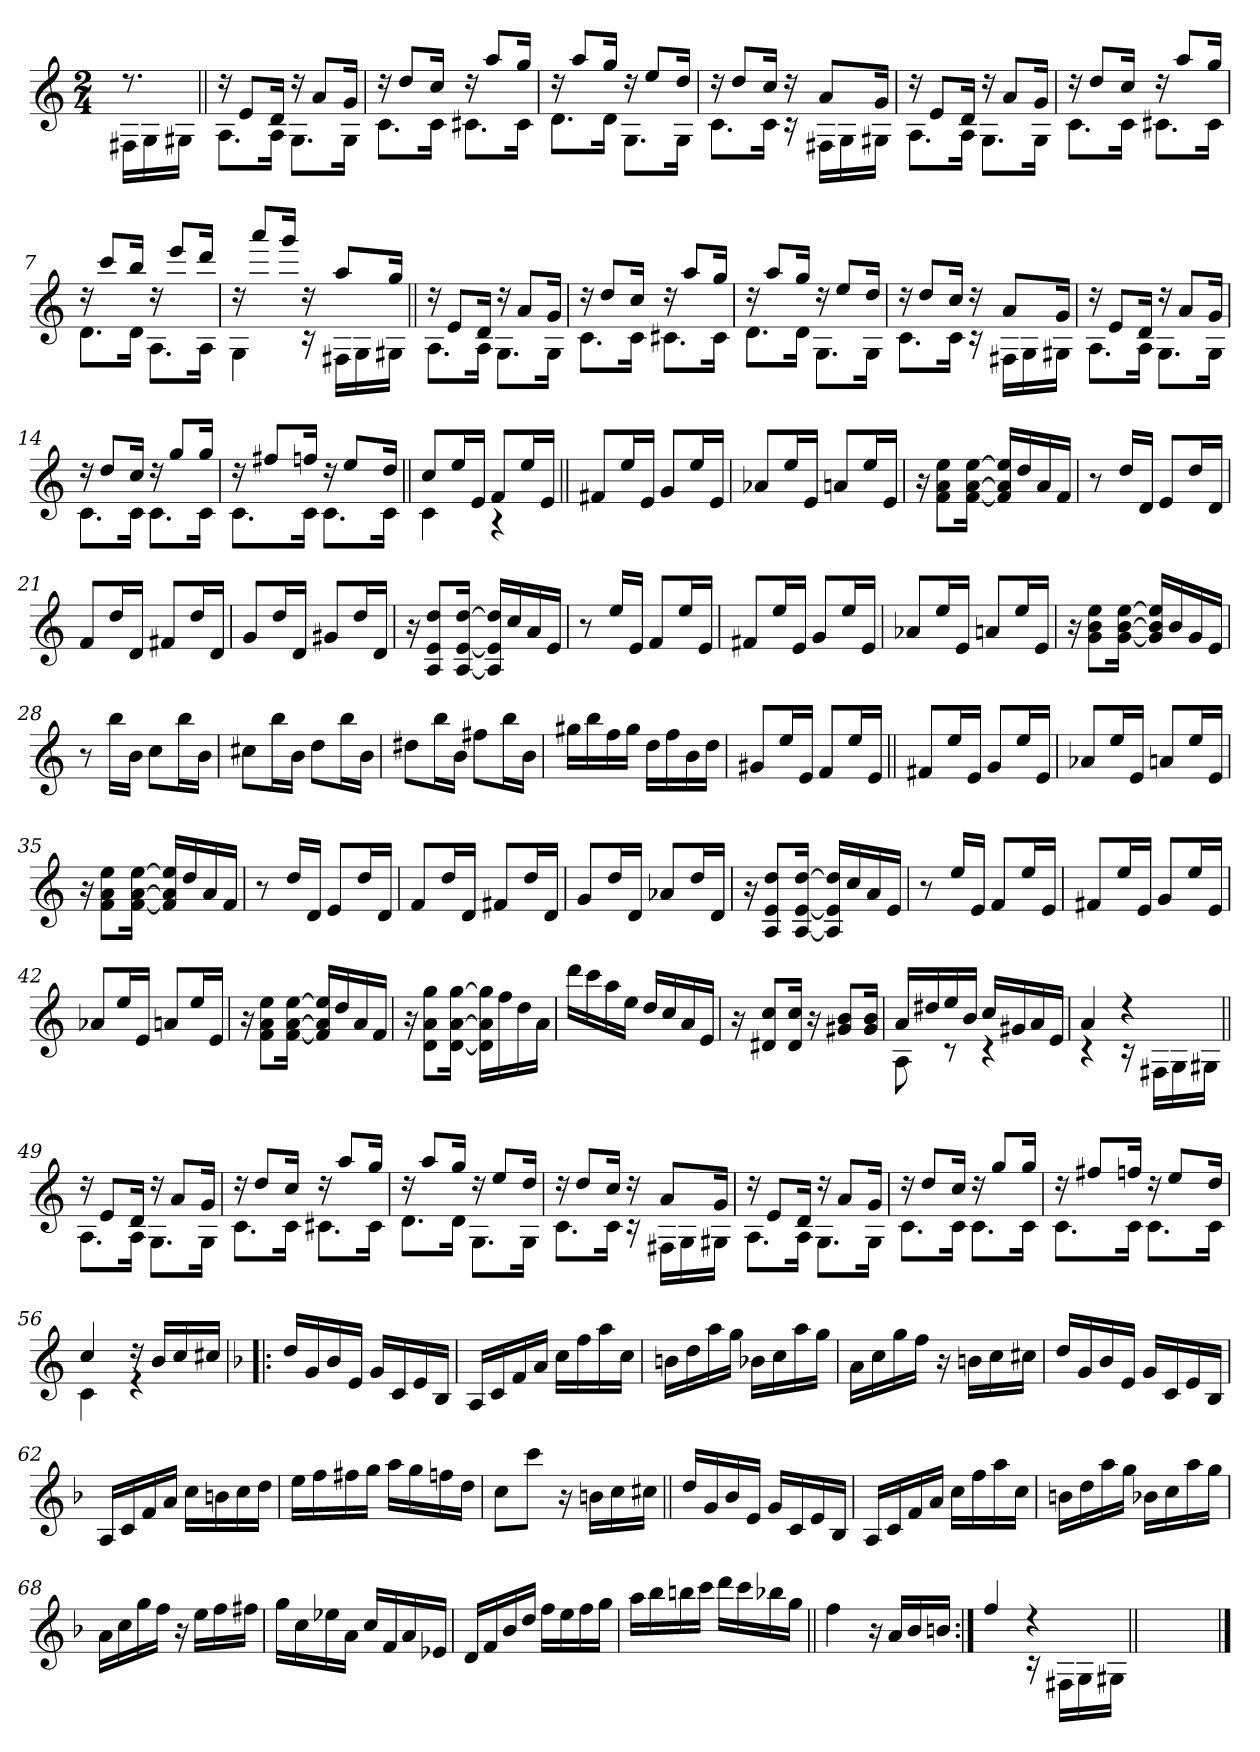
**kern
*part1
*staff1
*clefG2
*k[]
*C:
*M2/4
=
*^
8.r	16F#X\LL
.	16G\
.	16G#X\JJ
=1||	=1||
16rdd	8.A\L
8e/L	.
16d/Jk	16A\Jk
16rdd	8.G\L
8a/L	.
16g/Jk	16G\Jk
=2	=2
16rdd	8.c\L
8dd/L	.
16cc/Jk	16c\Jk
16rdd	8.c#X\L
8aa/L	.
16gg/Jk	16c#\Jk
=3	=3
16rdd	8.d\L
8aa/L	.
16gg/Jk	16d\Jk
16rdd	8.G\L
8ee/L	.
16dd/Jk	16G\Jk
=4	=4
16rdd	8.c\L
8dd/L	.
16cc/Jk	16c\Jk
16rdd	16rc
8a/L	16F#X\LL
.	16G\
16g/Jk	16G#X\JJ
!!LO:LB:g=z	!!
=5	=5
16rdd	8.A\L
8e/L	.
16d/Jk	16A\Jk
16rdd	8.G\L
8a/L	.
16g/Jk	16G\Jk
=6	=6
16rdd	8.c\L
8dd/L	.
16cc/Jk	16c\Jk
16rdd	8.c#X\L
8aa/L	.
16gg/Jk	16c#\Jk
=7	=7
16rdd	8.d\L
8ccc/L	.
16bb/Jk	16d\Jk
16rdd	8.A\L
8eee/L	.
16ddd/Jk	16A\Jk
=8	=8
16rdd	4G\
8aaa/L	.
16ggg/Jk	.
16rdd	16rc
8aa/L	16F#X\LL
.	16G\
16gg/Jk	16G#X\JJ
!!LO:LB:g=z	!!
=9||	=9||
16rdd	8.A\L
8e/L	.
16d/Jk	16A\Jk
16rdd	8.G\L
8a/L	.
16g/Jk	16G\Jk
=10	=10
16rdd	8.c\L
8dd/L	.
16cc/Jk	16c\Jk
16rdd	8.c#X\L
8aa/L	.
16gg/Jk	16c#\Jk
=11	=11
16rdd	8.d\L
8aa/L	.
16gg/Jk	16d\Jk
16rdd	8.G\L
8ee/L	.
16dd/Jk	16G\Jk
=12	=12
16rdd	8.c\L
8dd/L	.
16cc/Jk	16c\Jk
16rdd	16rc
8a/L	16F#X\LL
.	16G\
16g/Jk	16G#X\JJ
!!LO:LB:g=z	!!
=13	=13
16rdd	8.A\L
8e/L	.
16d/Jk	16A\Jk
16rdd	8.G\L
8a/L	.
16g/Jk	16G\Jk
=14	=14
16rdd	8.c\L
8dd/L	.
16cc/Jk	16c\Jk
16rdd	8.c\L
8gg/L	.
16gg/Jk	16c\Jk
=15	=15
*	*^
16rdd	8.c\L	16ryy
8ff#X/L	.	16ryy
.	.	16ryy
16ffn/Jk	16c\Jk	16ryy
16rdd	8.c\L	16ryy
8ee/L	.	16ryy
.	.	16ryy
16dd/Jk	16c\Jk	16ryy
*	*v	*v
=16||	=16||
8cc/L	4c\
16ee/L	.
16e/JJ	.
8f/L	4rG
16ee/L	.
16e/JJ	.
*v	*v
!!LO:LB:g=z
=17||
8f#X/L
16ee/L
16e/JJ
8g/L
16ee/L
16e/JJ
=18
8a-X/L
16ee/L
16e/JJ
8an/L
16ee/L
16e/JJ
=19
16r
8f\ 8a\ 8ee\L
[16f\ [16a\ [16ee\Jk
16f/] 16a/] 16ee/]LL
16dd/
16a/
16f/JJ
=20
8r
16dd/LL
16d/JJ
8e/L
16dd/L
16d/JJ
!!LO:LB:g=z
=21
8f/L
16dd/L
16d/JJ
8f#X/L
16dd/L
16d/JJ
=22
8g/L
16dd/L
16d/JJ
8g#X/L
16dd/L
16d/JJ
=23
16r
8A/ 8e/ 8dd/L
[16A/ [16e/ [16dd/Jk
16A/] 16e/] 16dd/]LL
16cc/
16a/
16e/JJ
=24
8r
16ee/LL
16e/JJ
8f/L
16ee/L
16e/JJ
=25
8f#X/L
16ee/L
16e/JJ
8g/L
16ee/L
16e/JJ
!!LO:LB:g=z
=26
8a-X/L
16ee/L
16e/JJ
8an/L
16ee/L
16e/JJ
=27
16r
8g\ 8b\ 8ee\L
[16g\ [16b\ [16ee\Jk
16g/] 16b/] 16ee/]LL
16b/
16g/
16e/JJ
=28
8r
16bb\LL
16b\JJ
8cc\L
16bb\L
16b\JJ
=29
8cc#X\L
16bb\L
16b\JJ
8dd\L
16bb\L
16b\JJ
=30
8dd#X\L
16bb\L
16b\JJ
8ff#X\L
16bb\L
16b\JJ
!!LO:LB:g=z
=31
16gg#X\LL
16bb\
16ff\
16gg#\JJ
16dd\LL
16ff\
16b\
16dd\JJ
=32
8g#X/L
16ee/L
16e/JJ
8f/L
16ee/L
16e/JJ
=33||
8f#X/L
16ee/L
16e/JJ
8g/L
16ee/L
16e/JJ
=34
8a-X/L
16ee/L
16e/JJ
8an/L
16ee/L
16e/JJ
=35
16r
8f\ 8a\ 8ee\L
[16f\ [16a\ [16ee\Jk
16f/] 16a/] 16ee/]LL
16dd/
16a/
16f/JJ
!!LO:LB:g=z
=36
8r
16dd/LL
16d/JJ
8e/L
16dd/L
16d/JJ
=37
8f/L
16dd/L
16d/JJ
8f#X/L
16dd/L
16d/JJ
=38
8g/L
16dd/L
16d/JJ
8a-X/L
16dd/L
16d/JJ
=39
16r
8A/ 8e/ 8dd/L
[16A/ [16e/ [16dd/Jk
16A/] 16e/] 16dd/]LL
16cc/
16a/
16e/JJ
=40
8r
16ee/LL
16e/JJ
8f/L
16ee/L
16e/JJ
!!LO:PB:g=z
=41
8f#X/L
16ee/L
16e/JJ
8g/L
16ee/L
16e/JJ
=42
8a-X/L
16ee/L
16e/JJ
8an/L
16ee/L
16e/JJ
=43
16r
8f\ 8a\ 8ee\L
[16f\ [16a\ [16ee\Jk
16f/] 16a/] 16ee/]LL
16dd/
16a/
16f/JJ
=44
16r
8d\ 8a\ 8gg\L
[16d\ [16a\ [16gg\Jk
16d\] 16a\] 16gg\]LL
16ff\
16dd\
16a\JJ
=45
16ddd\LL
16ccc\
16aa\
16ee\JJ
16dd/LL
16cc/
16a/
16e/JJ
!!LO:LB:g=z
=46
16r
8d#X/ 8cc/L
16d#/ 16cc/Jk
16r
8g#X/ 8b/L
16g#/ 16b/Jk
=47
*^
16a/LL	8A\
16dd#X/	.
16ee/	8rc
16b/JJ	.
16cc/LL	4rc
16g#X/	.
16a/	.
16e/JJ	.
=48	=48
4a/	4rc
4rdd	16rc
.	16F#X\LL
.	16G\
.	16G#X\JJ
=49||	=49||
16rdd	8.A\L
8e/L	.
16d/Jk	16A\Jk
16rdd	8.G\L
8a/L	.
16g/Jk	16G\Jk
!!LO:LB:g=z	!!
=50	=50
16rdd	8.c\L
8dd/L	.
16cc/Jk	16c\Jk
16rdd	8.c#X\L
8aa/L	.
16gg/Jk	16c#\Jk
=51	=51
16rdd	8.d\L
8aa/L	.
16gg/Jk	16d\Jk
16rdd	8.G\L
8ee/L	.
16dd/Jk	16G\Jk
=52	=52
16rdd	8.c\L
8dd/L	.
16cc/Jk	16c\Jk
16rdd	16rc
8a/L	16F#X\LL
.	16G\
16g/Jk	16G#X\JJ
=53	=53
16rdd	8.A\L
8e/L	.
16d/Jk	16A\Jk
16rdd	8.G\L
8a/L	.
16g/Jk	16G\Jk
=54	=54
16rdd	8.c\L
8dd/L	.
16cc/Jk	16c\Jk
16rdd	8.c\L
8gg/L	.
16gg/Jk	16c\Jk
!!LO:LB:g=z	!!
=55	=55
*	*^
16rdd	8.c\L	16ryy
8ff#X/L	.	16ryy
.	.	16ryy
16ffn/Jk	16c\Jk	16ryy
16rdd	8.c\L	16ryy
8ee/L	.	16ryy
.	.	16ryy
16dd/Jk	16c\Jk	16ryy
*	*v	*v
=56	=56
4cc/	4c\
16rdd	4rd
16b/LL	.
16cc/	.
16cc#X/JJ	.
*v	*v
=57!|:
*k[b-]
*F:
16dd/LL
16g/
16b-/
16e/JJ
16g/LL
16c/
16e/
16B-/JJ
=58
16A/LL
16c/
16f/
16a/JJ
16cc\LL
16ff\
16aa\
16cc\JJ
!!LO:LB:g=z
=59
16bn\LL
16dd\
16aa\
16gg\JJ
16b-X\LL
16cc\
16aa\
16gg\JJ
=60
16a\LL
16cc\
16gg\
16ff\JJ
16r
16bn\LL
16cc\
16cc#X\JJ
=61
16dd/LL
16g/
16b-/
16e/JJ
16g/LL
16c/
16e/
16B-/JJ
=62
16A/LL
16c/
16f/
16a/JJ
16cc\LL
16bn\
16cc\
16dd\JJ
!!LO:LB:g=z
=63
16ee\LL
16ff\
16ff#X\
16gg\JJ
16aa\LL
16gg\
16ffn\
16dd\JJ
=64
8cc\L
8ccc\J
16r
16bn\LL
16cc\
16cc#X\JJ
=65||
16dd/LL
16g/
16b-/
16e/JJ
16g/LL
16c/
16e/
16B-/JJ
=66
16A/LL
16c/
16f/
16a/JJ
16cc\LL
16ff\
16aa\
16cc\JJ
!!LO:LB:g=z
=67
16bn\LL
16dd\
16aa\
16gg\JJ
16b-X\LL
16cc\
16aa\
16gg\JJ
=68
16a\LL
16cc\
16gg\
16ff\JJ
16r
16ee\LL
16ff\
16ff#X\JJ
=69
16gg\LL
16cc\
16ee-X\
16a\JJ
16cc/LL
16f/
16a/
16e-X/JJ
=70
16d/LL
16f/
16b-/
16dd/JJ
16ff\LL
16ee\
16ff\
16gg\JJ
!!LO:LB:g=z
=71
16aa\LL
16bb-\
16bbn\
16ccc\JJ
16ddd\LL
16ccc\
16bb-X\
16gg\JJ
=72||
4ff\
16r
16a/LL
16b-/
16bn/JJ
=73:|!
*^
4ff/	4ryy
4rdd	16rc
.	16F#X\LL
.	16G\
.	16G#X\JJ
*v	*v
=74||
*stria0
2ryy
==
*-
